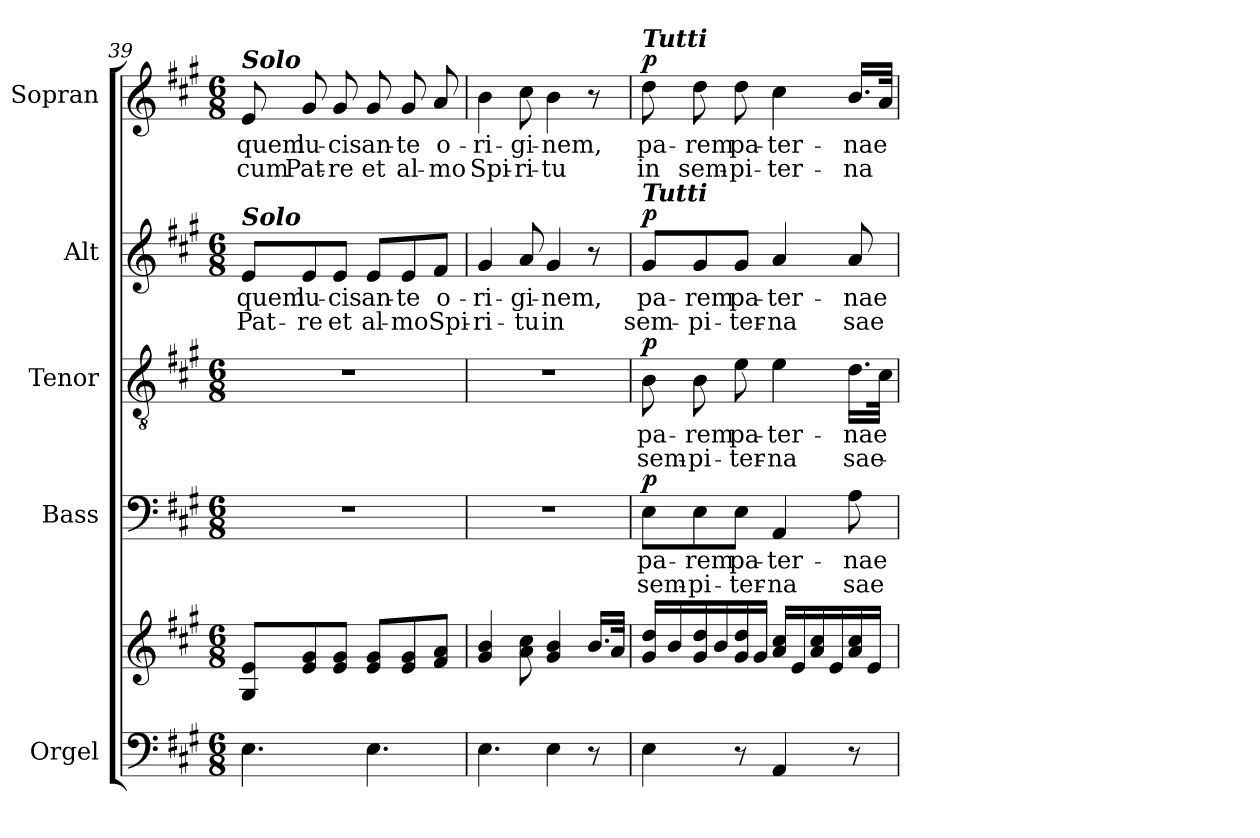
**kern	**kern	**kern	**text	**text	**dynam	**kern	**text	**text	**dynam	**kern	**text	**text	**dynam	**kern	**text	**text	**dynam
*part5	*part5	*part4	*part4	*part4	*part4	*part3	*part3	*part3	*part3	*part2	*part2	*part2	*part2	*part1	*part1	*part1	*part1
*staff6	*staff5	*staff4	*staff4	*staff4	*staff4	*staff3	*staff3	*staff3	*staff3	*staff2	*staff2	*staff2	*staff2	*staff1	*staff1	*staff1	*staff1
*I"Orgel	*	*I"Bass	*	*	*	*I"Tenor	*	*	*	*I"Alt	*	*	*	*I"Sopran	*	*	*
*I'Org.	*	*I'B.	*	*	*	*I'T.	*	*	*	*I'A.	*	*	*	*I'S.	*	*	*
*clefF4	*clefG2	*clefF4	*	*	*	*clefGv2	*	*	*	*clefG2	*	*	*	*clefG2	*	*	*
*k[f#c#g#]	*k[f#c#g#]	*k[f#c#g#]	*	*	*	*k[f#c#g#]	*	*	*	*k[f#c#g#]	*	*	*	*k[f#c#g#]	*	*	*
*A:	*A:	*A:	*	*	*	*A:	*	*	*	*A:	*	*	*	*A:	*	*	*
*M6/8	*M6/8	*M6/8	*	*	*	*M6/8	*	*	*	*M6/8	*	*	*	*M6/8	*	*	*
=39	=39	=39	=39	=39	=39	=39	=39	=39	=39	=39	=39	=39	=39	=39	=39	=39	=39
!	!	!	!	!	!	!	!	!	!	!	!	!	!	!LO:TX:a:Bi:t=Solo	!	!	!
!	!	!	!	!	!	!	!	!	!	!LO:TX:a:Bi:t=Solo	!	!	!	!	!	!	!
!	!	!	!	!	!	!	!	!	!	!	!LO:LY:b	!LO:LY:b	!	!	!LO:LY:b	!LO:LY:b	!
4.E\	8G#/ 8e/L	2.r	.	.	.	2.r	.	.	.	8e/L	quem	Pat-	.	8e/	quem	cum	.
!	!	!	!	!	!	!	!	!	!	!	!LO:LY:b	!LO:LY:b	!	!	!LO:LY:b	!LO:LY:b	!
.	8e/ 8g#/	.	.	.	.	.	.	.	.	8e/	lu-	-re	.	8g#/	lu-	Pat-	.
!	!	!	!	!	!	!	!	!	!	!	!LO:LY:b	!LO:LY:b	!	!	!LO:LY:b	!LO:LY:b	!
.	8e/ 8g#/J	.	.	.	.	.	.	.	.	8e/J	-cis	et	.	8g#/	-cis	-re	.
!	!	!	!	!	!	!	!	!	!	!	!LO:LY:b	!LO:LY:b	!	!	!LO:LY:b	!LO:LY:b	!
4.E\	8e/ 8g#/L	.	.	.	.	.	.	.	.	8e/L	an-	al-	.	8g#/	an-	et	.
!	!	!	!	!	!	!	!	!	!	!	!LO:LY:b	!LO:LY:b	!	!	!LO:LY:b	!LO:LY:b	!
.	8e/ 8g#/	.	.	.	.	.	.	.	.	8e/	-te	-mo	.	8g#/	-te	al-	.
!	!	!	!	!	!	!	!	!	!	!	!LO:LY:b	!LO:LY:b	!	!	!LO:LY:b	!LO:LY:b	!
.	8f#/ 8a/J	.	.	.	.	.	.	.	.	8f#/J	o-	Spi-	.	8a/	o-	-mo	.
=40	=40	=40	=40	=40	=40	=40	=40	=40	=40	=40	=40	=40	=40	=40	=40	=40	=40
!	!	!	!	!	!	!	!	!	!	!	!LO:LY:b	!LO:LY:b	!	!	!LO:LY:b	!LO:LY:b	!
4.E\	4g#/ 4b/	2.r	.	.	.	2.r	.	.	.	4g#/	-ri-	-ri-	.	4b\	-ri-	Spi-	.
!	!	!	!	!	!	!	!	!	!	!	!LO:LY:b	!LO:LY:b	!	!	!LO:LY:b	!LO:LY:b	!
.	8a\ 8cc#\	.	.	.	.	.	.	.	.	8a/	-gi-	-tu	.	8cc#\	-gi-	-ri-	.
!	!	!	!	!	!	!	!	!	!	!	!LO:LY:b	!LO:LY:b	!	!	!LO:LY:b	!LO:LY:b	!
4E\	4g#/ 4b/	.	.	.	.	.	.	.	.	4g#/	-nem,	in	.	4b\	-nem,	-tu	.
8r	16.b/LL	.	.	.	.	.	.	.	.	8r	.	.	.	8r	.	.	.
.	32a/JJk	.	.	.	.	.	.	.	.	.	.	.	.	.	.	.	.
=41	=41	=41	=41	=41	=41	=41	=41	=41	=41	=41	=41	=41	=41	=41	=41	=41	=41
!	!	!	!	!	!	!	!	!	!	!	!	!	!	!LO:TX:a:Bi:t=Tutti	!	!	!
!	!	!	!	!	!	!	!	!	!	!LO:TX:a:Bi:t=Tutti	!	!	!	!	!	!	!
!	!	!	!LO:LY:b	!LO:LY:b	!LO:DY:a	!	!LO:LY:b	!LO:LY:b	!LO:DY:a	!	!LO:LY:b	!LO:LY:b	!LO:DY:a	!	!LO:LY:b	!LO:LY:b	!LO:DY:a
4E\	16g#/ 16dd/LL	8E\L	pa-	sem-	p	8B\	pa-	sem-	p	8g#/L	pa-	sem-	p	8dd\	pa-	in	p
.	16b/	.	.	.	.	.	.	.	.	.	.	.	.	.	.	.	.
!	!	!	!LO:LY:b	!LO:LY:b	!	!	!LO:LY:b	!LO:LY:b	!	!	!LO:LY:b	!LO:LY:b	!	!	!LO:LY:b	!LO:LY:b	!
.	16g#/ 16dd/	8E\	-rem	-pi-	.	8B\	-rem	-pi-	.	8g#/	-rem	-pi-	.	8dd\	-rem	sem-	.
.	16b/	.	.	.	.	.	.	.	.	.	.	.	.	.	.	.	.
!	!	!	!LO:LY:b	!LO:LY:b	!	!	!LO:LY:b	!LO:LY:b	!	!	!LO:LY:b	!LO:LY:b	!	!	!LO:LY:b	!LO:LY:b	!
8r	16g#/ 16dd/	8E\J	pa-	-ter-	.	8e\	pa-	-ter-	.	8g#/J	pa-	-ter-	.	8dd\	pa-	-pi-	.
.	16g#/JJ	.	.	.	.	.	.	.	.	.	.	.	.	.	.	.	.
!	!	!	!LO:LY:b	!LO:LY:b	!	!	!LO:LY:b	!LO:LY:b	!	!	!LO:LY:b	!LO:LY:b	!	!	!LO:LY:b	!LO:LY:b	!
4AA/	16a/ 16cc#/LL	4AA/	-ter-	-na	.	4e\	-ter-	-na	.	4a/	-ter-	-na	.	4cc#\	-ter-	-ter-	.
.	16e/	.	.	.	.	.	.	.	.	.	.	.	.	.	.	.	.
.	16a/ 16cc#/	.	.	.	.	.	.	.	.	.	.	.	.	.	.	.	.
.	16e/	.	.	.	.	.	.	.	.	.	.	.	.	.	.	.	.
!	!	!	!LO:LY:b	!LO:LY:b	!	!	!LO:LY:b	!LO:LY:b	!	!	!LO:LY:b	!LO:LY:b	!	!	!LO:LY:b	!LO:LY:b	!
8r	16a/ 16cc#/	8A\	-nae	sae-	.	16.d\LL	-nae	sae-	.	8a/	-nae	sae-	.	16.b/LL	-nae	-na	.
.	16e/JJ	.	.	.	.	.	.	.	.	.	.	.	.	.	.	.	.
.	.	.	.	.	.	32c#\JJk	.	.	.	.	.	.	.	32a/JJk	.	.	.
=	=	=	=	=	=	=	=	=	=	=	=	=	=	=	=	=	=
*-	*-	*-	*-	*-	*-	*-	*-	*-	*-	*-	*-	*-	*-	*-	*-	*-	*-
